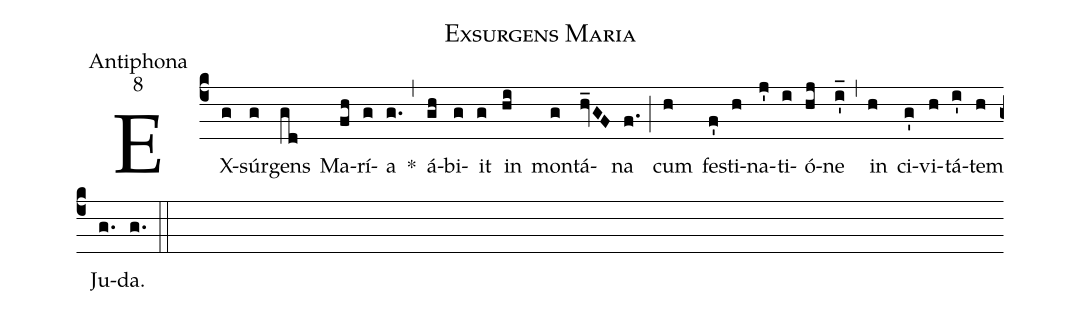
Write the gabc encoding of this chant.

name:Exsurgens Maria;
office-part:Antiphona;
mode:8;
%%
(c4) EX(g)súr(g)gens(gd) Ma(fh)rí(g)a(g.) *(,) á(gh)bi(g)it(g) in(hi) mon(g)tá(hv_GF)na(f.) (;) cum(h) fe(f')sti(h)na(j')ti(i)ó(hj)ne(i'_) (,) in(h) ci(g')vi(h)tá(i')tem(h) Ju(g.)da.(g.) (::)
